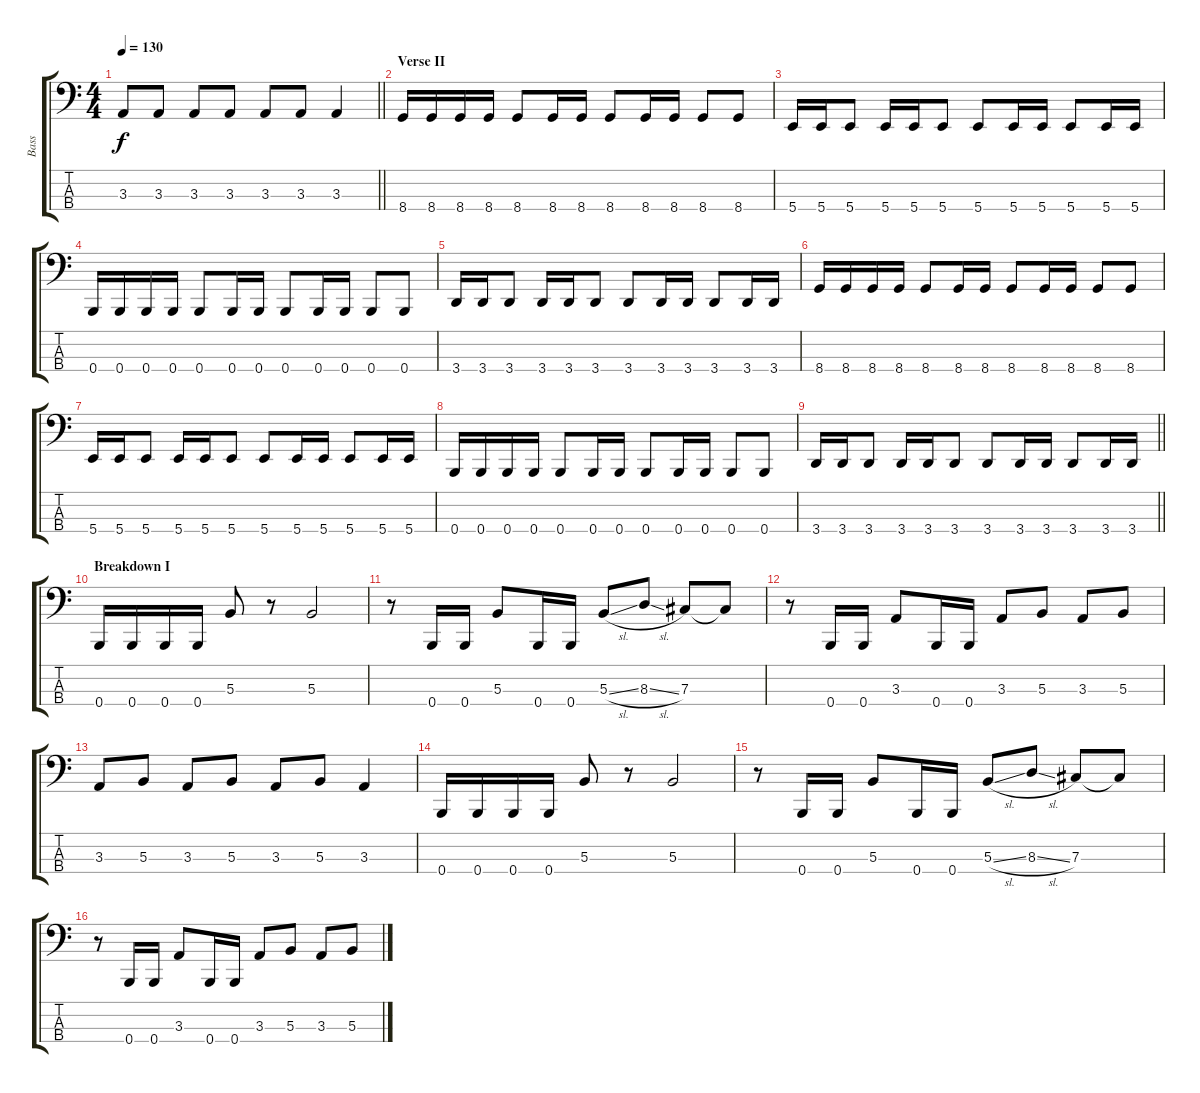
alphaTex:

\track ("Bass" "Bass") {instrument electricbasspick}
\staff {score tabs}
\tuning (E2 B1 Gb1 B0) {hide}
\ts (4 4)
\tempo 130
\clef f4
\barLineRight lightlight
\ks c
3.3.8{dy f} 3.3.8 3.3.8 3.3.8 3.3.8 3.3.8 3.3.4 |
\section ("" "Verse II")
8.4.16 8.4.16 8.4.16 8.4.16 8.4.8 8.4.16 8.4.16 8.4.8 8.4.16 8.4.16 8.4.8 8.4.8 |
5.4.16 5.4.16 5.4.8 5.4.16 5.4.16 5.4.8 5.4.8 5.4.16 5.4.16 5.4.8 5.4.16 5.4.16 |
0.4.16 0.4.16 0.4.16 0.4.16 0.4.8 0.4.16 0.4.16 0.4.8 0.4.16 0.4.16 0.4.8 0.4.8 |
3.4.16 3.4.16 3.4.8 3.4.16 3.4.16 3.4.8 3.4.8 3.4.16 3.4.16 3.4.8 3.4.16 3.4.16 |
8.4.16 8.4.16 8.4.16 8.4.16 8.4.8 8.4.16 8.4.16 8.4.8 8.4.16 8.4.16 8.4.8 8.4.8 |
5.4.16 5.4.16 5.4.8 5.4.16 5.4.16 5.4.8 5.4.8 5.4.16 5.4.16 5.4.8 5.4.16 5.4.16 |
0.4.16 0.4.16 0.4.16 0.4.16 0.4.8 0.4.16 0.4.16 0.4.8 0.4.16 0.4.16 0.4.8 0.4.8 |
\barLineRight lightlight
3.4.16 3.4.16 3.4.8 3.4.16 3.4.16 3.4.8 3.4.8 3.4.16 3.4.16 3.4.8 3.4.16 3.4.16 |
\section ("" "Breakdown I")
0.4.16 0.4.16 0.4.16 0.4.16 5.3.8 r.8 5.3.2 |
r.8 0.4.16 0.4.16 5.3.8 0.4.16 0.4.16 5.3{sl}.8 8.3{sl}.8 7.3.8 7.3{t}.8 |
r.8 0.4.16 0.4.16 3.3.8 0.4.16 0.4.16 3.3.8 5.3.8 3.3.8 5.3.8 |
3.3.8 5.3.8 3.3.8 5.3.8 3.3.8 5.3.8 3.3.4 |
0.4.16 0.4.16 0.4.16 0.4.16 5.3.8 r.8 5.3.2 |
r.8 0.4.16 0.4.16 5.3.8 0.4.16 0.4.16 5.3{sl}.8 8.3{sl}.8 7.3.8 7.3{t}.8 |
r.8 0.4.16 0.4.16 3.3.8 0.4.16 0.4.16 3.3.8 5.3.8 3.3.8 5.3.8
